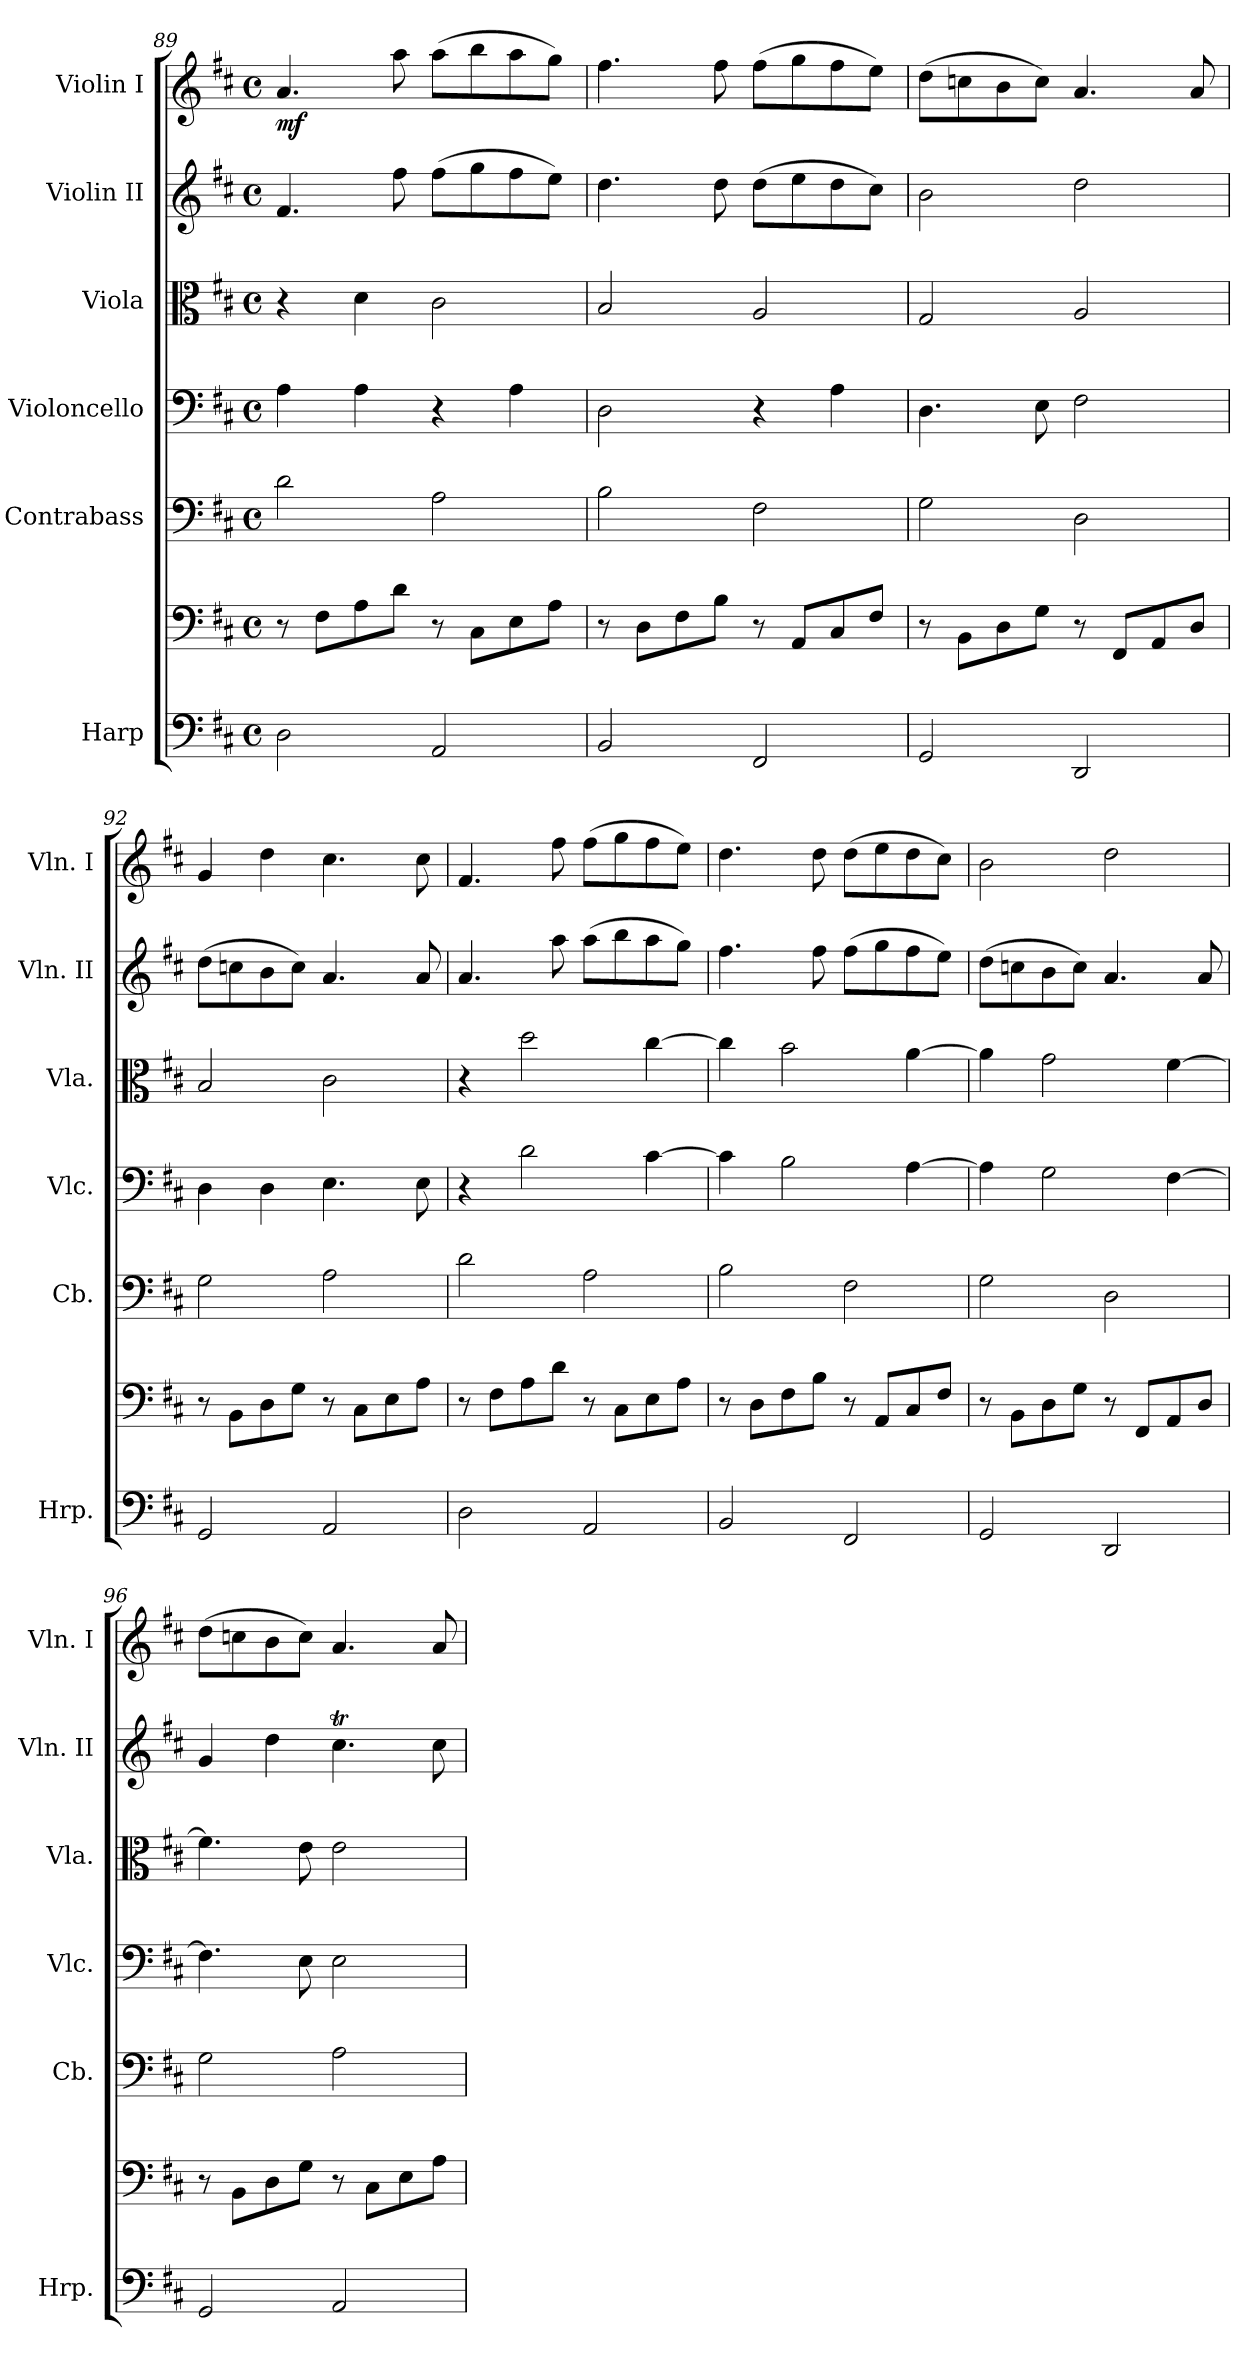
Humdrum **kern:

**kern	**kern	**kern	**kern	**kern	**kern	**kern	**dynam
*part6	*part6	*part5	*part4	*part3	*part2	*part1	*part1
*staff7	*staff6	*staff5	*staff4	*staff3	*staff2	*staff1	*staff1
*I"Harp	*	*I"Contrabass	*I"Violoncello	*I"Viola	*I"Violin II	*I"Violin I	*
*I'Hrp.	*	*I'Cb.	*I'Vlc.	*I'Vla.	*I'Vln. II	*I'Vln. I	*
*clefF4	*clefF4	*clefF4	*clefF4	*clefC3	*clefG2	*clefG2	*
*	*	*ITrd7c12	*	*	*	*	*
*k[f#c#]	*k[f#c#]	*k[f#c#]	*k[f#c#]	*k[f#c#]	*k[f#c#]	*k[f#c#]	*
*M4/4	*M4/4	*M4/4	*M4/4	*M4/4	*M4/4	*M4/4	*
*met(c)	*met(c)	*met(c)	*met(c)	*met(c)	*met(c)	*met(c)	*
=89	=89	=89	=89	=89	=89	=89	=89
!	!	!	!	!	!	!	!LO:DY:b
2D\	8r	2D\	4A\	4r	4.f#/	4.a/	mf
.	8F#\L	.	.	.	.	.	.
.	8A\	.	4A\	4d\	.	.	.
.	8d\J	.	.	.	8ff#\	8aa\	.
2AA/	8r	2AA\	4r	2c#\	(8ff#\L	(8aa\L	.
.	8C#\L	.	.	.	8gg\	8bb\	.
.	8E\	.	4A\	.	8ff#\	8aa\	.
.	8A\J	.	.	.	8ee\J)	8gg\J)	.
=90	=90	=90	=90	=90	=90	=90	=90
2BB/	8r	2BB\	2D\	2B/	4.dd\	4.ff#\	.
.	8D\L	.	.	.	.	.	.
.	8F#\	.	.	.	.	.	.
.	8B\J	.	.	.	8dd\	8ff#\	.
2FF#/	8r	2FF#\	4r	2A/	(8dd\L	(8ff#\L	.
.	8AA/L	.	.	.	8ee\	8gg\	.
.	8C#/	.	4A\	.	8dd\	8ff#\	.
.	8F#/J	.	.	.	8cc#\J)	8ee\J)	.
=91	=91	=91	=91	=91	=91	=91	=91
2GG/	8r	2GG\	4.D\	2G/	2b\	(8dd\L	.
.	8BB\L	.	.	.	.	8ccn\	.
.	8D\	.	.	.	.	8b\	.
.	8G\J	.	8E\	.	.	8cc\J)	.
2DD/	8r	2DD\	2F#\	2A/	2dd\	4.a/	.
.	8FF#/L	.	.	.	.	.	.
.	8AA/	.	.	.	.	.	.
.	8D/J	.	.	.	.	8a/	.
=92	=92	=92	=92	=92	=92	=92	=92
2GG/	8r	2GG\	4D\	2B/	(8dd\L	4g/	.
.	8BB\L	.	.	.	8ccn\	.	.
.	8D\	.	4D\	.	8b\	4dd\	.
.	8G\J	.	.	.	8cc\J)	.	.
2AA/	8r	2AA\	4.E\	2c#\	4.a/	4.cc#\	.
.	8C#\L	.	.	.	.	.	.
.	8E\	.	.	.	.	.	.
.	8A\J	.	8E\	.	8a/	8cc#\	.
=93	=93	=93	=93	=93	=93	=93	=93
2D\	8r	2D\	4r	4r	4.a/	4.f#/	.
.	8F#\L	.	.	.	.	.	.
.	8A\	.	2d\	2dd\	.	.	.
.	8d\J	.	.	.	8aa\	8ff#\	.
2AA/	8r	2AA\	.	.	(8aa\L	(8ff#\L	.
.	8C#\L	.	.	.	8bb\	8gg\	.
.	8E\	.	[4c#\	[4cc#\	8aa\	8ff#\	.
.	8A\J	.	.	.	8gg\J)	8ee\J)	.
!!LO:PB:g=z
=94	=94	=94	=94	=94	=94	=94	=94
2BB/	8r	2BB\	4c#\]	4cc#\]	4.ff#\	4.dd\	.
.	8D\L	.	.	.	.	.	.
.	8F#\	.	2B\	2b\	.	.	.
.	8B\J	.	.	.	8ff#\	8dd\	.
2FF#/	8r	2FF#\	.	.	(8ff#\L	(8dd\L	.
.	8AA/L	.	.	.	8gg\	8ee\	.
.	8C#/	.	[4A\	[4a\	8ff#\	8dd\	.
.	8F#/J	.	.	.	8ee\J)	8cc#\J)	.
=95	=95	=95	=95	=95	=95	=95	=95
2GG/	8r	2GG\	4A\]	4a\]	(8dd\L	2b\	.
.	8BB\L	.	.	.	8ccn\	.	.
.	8D\	.	2G\	2g\	8b\	.	.
.	8G\J	.	.	.	8cc\J)	.	.
2DD/	8r	2DD\	.	.	4.a/	2dd\	.
.	8FF#/L	.	.	.	.	.	.
.	8AA/	.	[4F#\	[4f#\	.	.	.
.	8D/J	.	.	.	8a/	.	.
=96	=96	=96	=96	=96	=96	=96	=96
2GG/	8r	2GG\	4.F#\]	4.f#\]	4g/	(8dd\L	.
.	8BB\L	.	.	.	.	8ccn\	.
.	8D\	.	.	.	4dd\	8b\	.
.	8G\J	.	8E\	8e\	.	8cc\J)	.
2AA/	8r	2AA\	2E\	2e\	4.cc#t\	4.a/	.
.	8C#\L	.	.	.	.	.	.
.	8E\	.	.	.	.	.	.
.	8A\J	.	.	.	8cc#\	8a/	.
=	=	=	=	=	=	=	=
*-	*-	*-	*-	*-	*-	*-	*-
